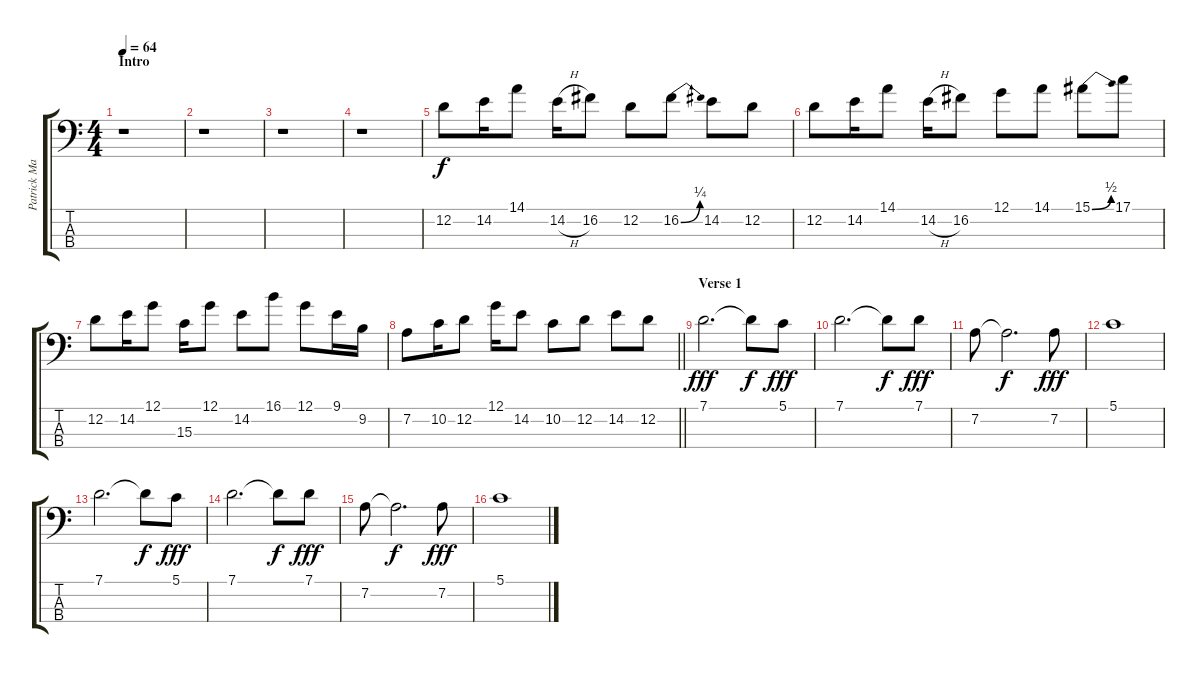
\track ("Patrick Matthews" "Patrick Ma") {instrument electricbassfinger}
\staff {score tabs}
\tuning (G2 D2 A1 E1) {hide}
\ts (4 4)
\section ("" "Intro")
\tempo 64
\clef f4
\ks c
r.1{dy f instrument electricbassfinger} |
r.1 |
r.1 |
r.1 |
12.2.8 14.2.16 14.1.8 14.2{h}.16 16.2.8 12.2.8 16.2{be (bend 0 0 60 1)}.8 14.2.8 12.2.8 |
12.2.8 14.2.16 14.1.8 14.2{h}.16 16.2.8 12.1.8 14.1.8 15.1{be (bend 0 0 60 2)}.8 17.1.8 |
12.2.8 14.2.16 12.1.8 15.3.16 12.1.8 14.2.8 16.1.8 12.1.8 9.1.16 9.2.16 |
\barLineRight lightlight
7.2.8 10.2.16 12.2.8 12.1.16 14.2.8 10.2.8 12.2.8 14.2.8 12.2.8 |
\section ("" "Verse 1")
7.1.2{d dy fff} 7.1{t}.8{dy f} 5.1.8{dy fff} |
7.1.2{d} 7.1{t}.8{dy f} 7.1.8{dy fff} |
7.2.8 7.2{t}.2{d dy f} 7.2.8{dy fff} |
5.1.1 |
7.1.2{d} 7.1{t}.8{dy f} 5.1.8{dy fff} |
7.1.2{d} 7.1{t}.8{dy f} 7.1.8{dy fff} |
7.2.8 7.2{t}.2{d dy f} 7.2.8{dy fff} |
5.1.1
